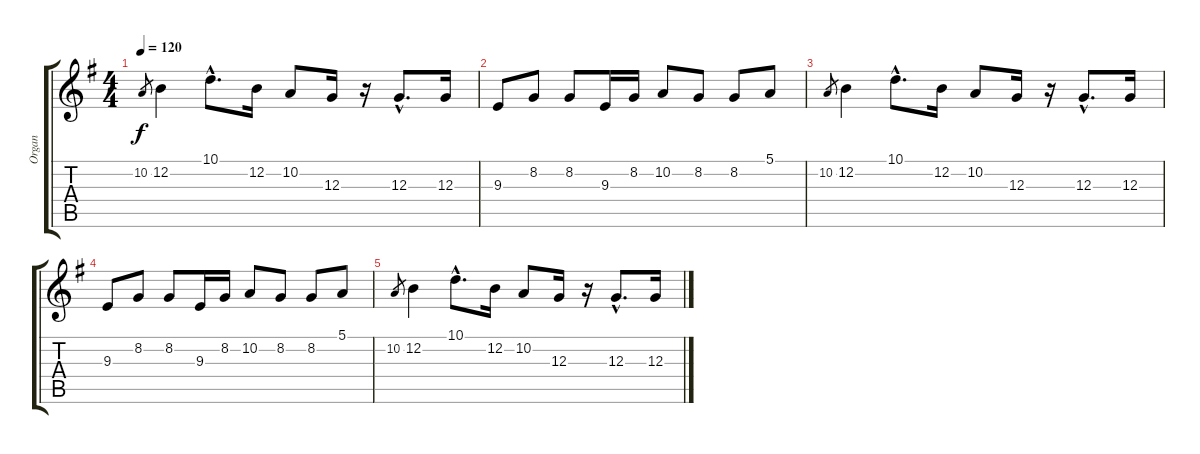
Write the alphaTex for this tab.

\track ("Organ" "Organ") {instrument rockorgan}
\staff {score tabs}
\tuning (E4 B3 G3 D3 A2 E2) {hide}
\ts (4 4)
\tempo 120
\clef g2
\ks g
10.2.8{gr dy f} 12.2.4 10.1{hac}.8{d} 12.2.16 10.2.8 12.3.16 r.16 12.3{hac}.8{d} 12.3.16 |
9.3.8 8.2.8 8.2.8 9.3.16 8.2.16 10.2.8 8.2.8 8.2.8 5.1.8 |
10.2.8{gr} 12.2.4{volume 4} 10.1{hac}.8{d} 12.2.16 10.2.8 12.3.16 r.16 12.3{hac}.8{d} 12.3.16 |
9.3.8 8.2.8 8.2.8 9.3.16 8.2.16 10.2.8 8.2.8 8.2.8 5.1.8 |
10.2.8{gr} 12.2.4 10.1{hac}.8{d} 12.2.16 10.2.8 12.3.16 r.16 12.3{hac}.8{d} 12.3.16
